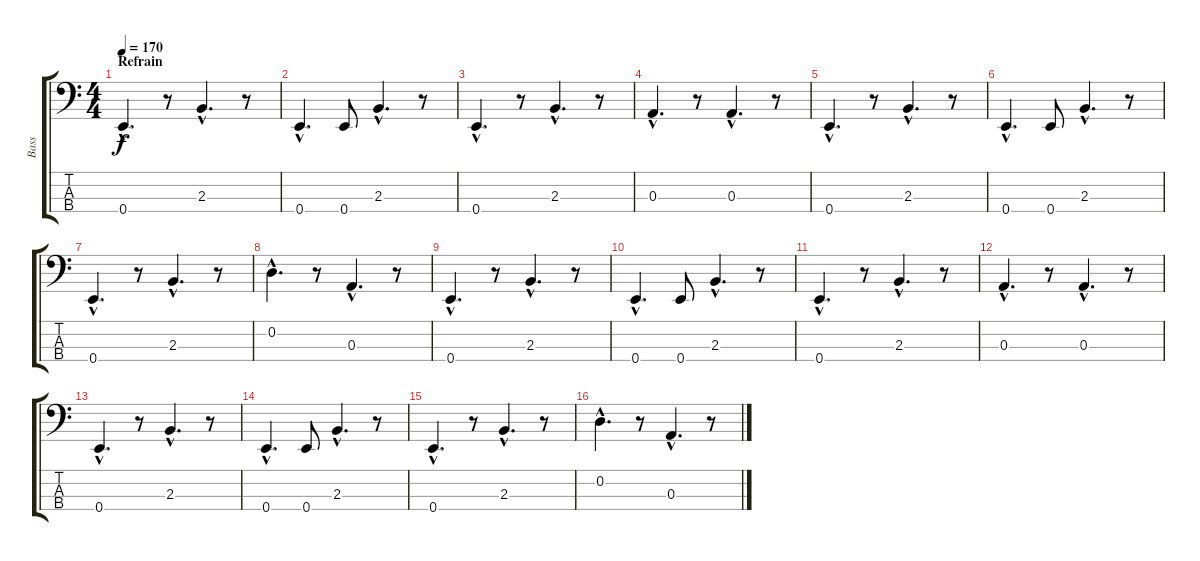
\track ("Bass" "Bass") {instrument electricbassfinger}
\staff {score tabs}
\tuning (G2 D2 A1 E1) {hide}
\ts (4 4)
\section ("" "Refrain")
\tempo 170
\clef f4
\ks c
0.4{hac}.4{d dy f} r.8 2.3{hac}.4{d} r.8 |
0.4{hac}.4{d} 0.4.8 2.3{hac}.4{d} r.8 |
0.4{hac}.4{d} r.8 2.3{hac}.4{d} r.8 |
0.3{hac}.4{d} r.8 0.3{hac}.4{d} r.8 |
0.4{hac}.4{d} r.8 2.3{hac}.4{d} r.8 |
0.4{hac}.4{d} 0.4.8 2.3{hac}.4{d} r.8 |
0.4{hac}.4{d} r.8 2.3{hac}.4{d} r.8 |
0.2{hac}.4{d} r.8 0.3{hac}.4{d} r.8 |
0.4{hac}.4{d} r.8 2.3{hac}.4{d} r.8 |
0.4{hac}.4{d} 0.4.8 2.3{hac}.4{d} r.8 |
0.4{hac}.4{d} r.8 2.3{hac}.4{d} r.8 |
0.3{hac}.4{d} r.8 0.3{hac}.4{d} r.8 |
0.4{hac}.4{d} r.8 2.3{hac}.4{d} r.8 |
0.4{hac}.4{d} 0.4.8 2.3{hac}.4{d} r.8 |
0.4{hac}.4{d} r.8 2.3{hac}.4{d} r.8 |
0.2{hac}.4{d} r.8 0.3{hac}.4{d} r.8
